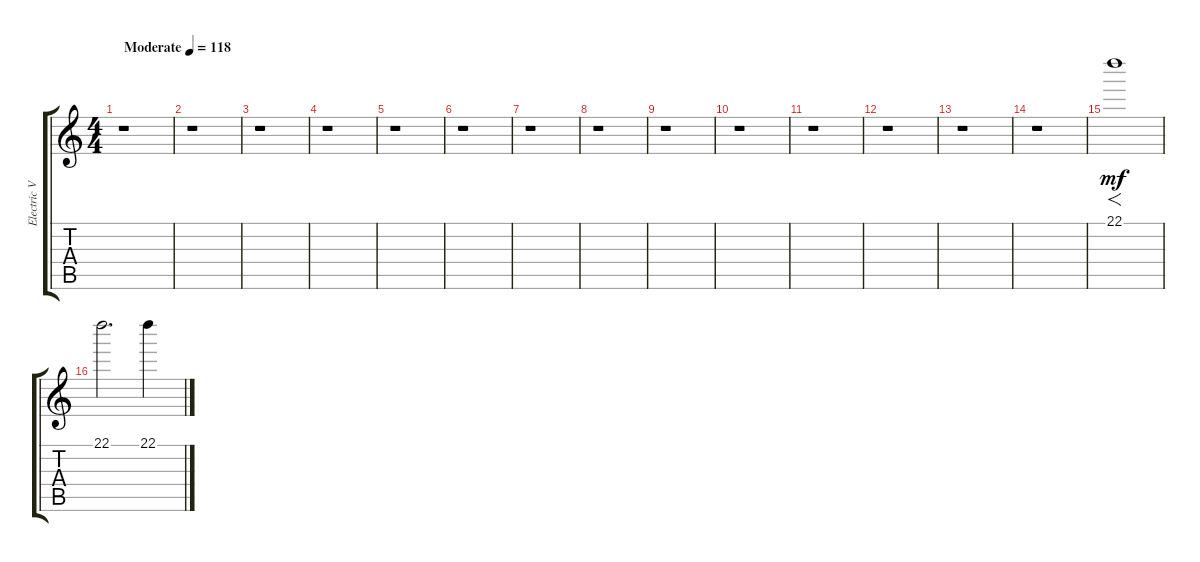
\track ("Electric Violin Arr. For Guitar" "Electric V") {instrument distortionguitar}
\staff {score tabs}
\tuning (E4 B3 G3 D3 A2 E2) {hide}
\ts (4 4)
\tempo (118 "Moderate")
\clef g2
\ks c
r.1{dy mf instrument distortionguitar} |
r.1 |
r.1 |
r.1 |
r.1 |
r.1 |
r.1 |
r.1 |
r.1 |
r.1 |
r.1 |
r.1 |
r.1 |
r.1 |
22.1.1{f} |
22.1.2{d} 22.1{sl}.4
